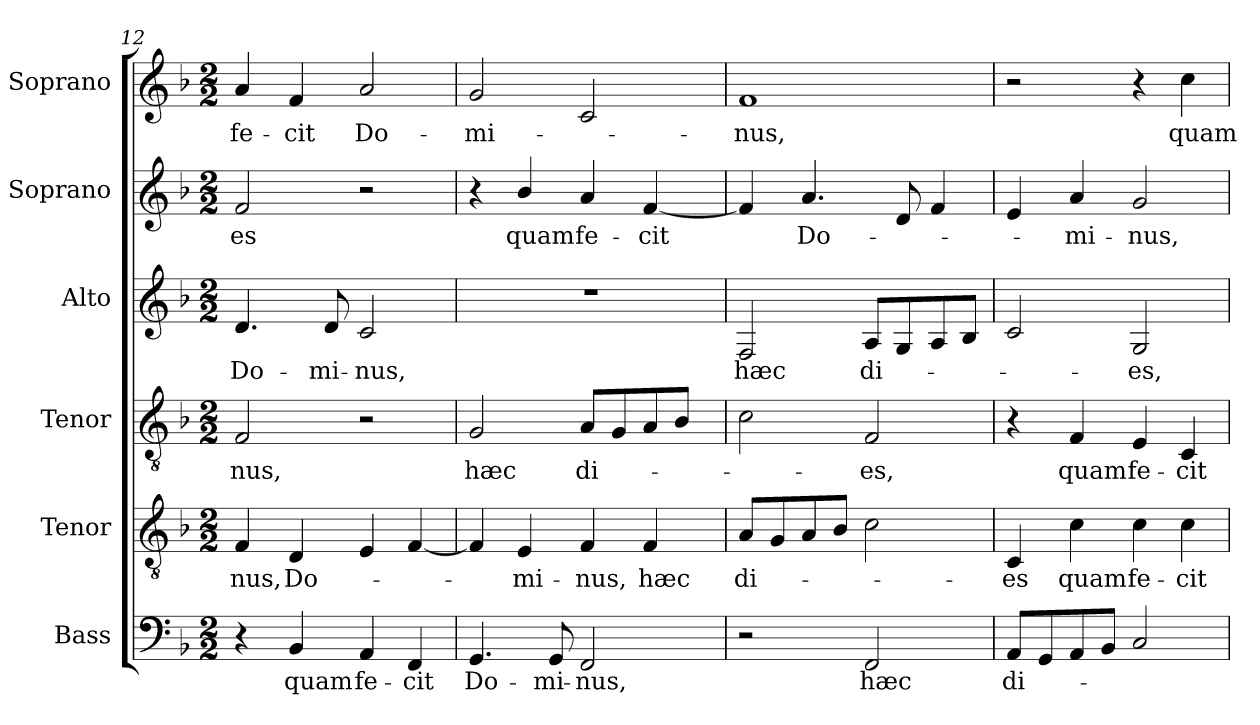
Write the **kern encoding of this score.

**kern	**text	**kern	**text	**kern	**text	**kern	**text	**kern	**text	**kern	**text
*part6	*part6	*part5	*part5	*part4	*part4	*part3	*part3	*part2	*part2	*part1	*part1
*staff6	*staff6	*staff5	*staff5	*staff4	*staff4	*staff3	*staff3	*staff2	*staff2	*staff1	*staff1
*I"Bass	*	*I"Tenor	*	*I"Tenor	*	*I"Alto	*	*I"Soprano	*	*I"Soprano	*
*I'B.	*	*I'T.	*	*I'T.	*	*I'A.	*	*I'S.	*	*I'S.	*
*clefF4	*	*clefGv2	*	*clefGv2	*	*clefG2	*	*clefG2	*	*clefG2	*
*	*	*ITrd7c12	*	*ITrd7c12	*	*	*	*	*	*	*
*k[b-]	*	*k[b-]	*	*k[b-]	*	*k[b-]	*	*k[b-]	*	*k[b-]	*
*F:	*	*F:	*	*F:	*	*F:	*	*F:	*	*F:	*
*M2/2	*	*M2/2	*	*M2/2	*	*M2/2	*	*M2/2	*	*M2/2	*
=12	=12	=12	=12	=12	=12	=12	=12	=12	=12	=12	=12
!	!	!	!LO:LY:b:color=#000000	!	!	!	!	!	!	!	!
!	!	!	!	!	!LO:LY:b:color=#000000	!	!	!	!	!	!
!	!	!	!	!	!	!	!LO:LY:b:color=#000000	!	!	!	!
!	!	!	!	!	!	!	!	!	!LO:LY:b:color=#000000	!	!
!	!	!	!	!	!	!	!	!	!	!	!LO:LY:b:color=#000000
4r	.	4FFi/	-nus,	2FFi/	-nus,	4.di/	Do-	2fi/	-es	4ai/	fe-
!	!LO:LY:b:color=#000000	!	!	!	!	!	!	!	!	!	!
!	!	!	!LO:LY:b:color=#000000	!	!	!	!	!	!	!	!
!	!	!	!	!	!	!	!	!	!	!	!LO:LY:b:color=#000000
4BB-i/	quam	4DDi/	Do-	.	.	.	.	.	.	4fi/	-cit
!	!	!	!	!	!	!	!LO:LY:b:color=#000000	!	!	!	!
.	.	.	.	.	.	8di/	-mi-	.	.	.	.
!	!LO:LY:b:color=#000000	!	!	!	!	!	!	!	!	!	!
!	!	!	!	!	!	!	!LO:LY:b:color=#000000	!	!	!	!
!	!	!	!	!	!	!	!	!	!	!	!LO:LY:b:color=#000000
4AAi/	fe-	4EEi/	.	2r	.	2ci/	-nus,	2r	.	2ai/	Do-
!	!LO:LY:b:color=#000000	!	!	!	!	!	!	!	!	!	!
4FFi/	-cit	[4FFi/	.	.	.	.	.	.	.	.	.
=13	=13	=13	=13	=13	=13	=13	=13	=13	=13	=13	=13
!	!LO:LY:b:color=#000000	!	!	!	!	!	!	!	!	!	!
!	!	!	!	!	!LO:LY:b:color=#000000	!	!	!	!	!	!
!	!	!	!	!	!	!	!	!	!	!	!LO:LY:b:color=#000000
4.GGi/	Do-	4FFi/]	.	2GGi/	hæc	1r	.	4r	.	2gi/	-mi-
!	!	!	!LO:LY:b:color=#000000	!	!	!	!	!	!	!	!
!	!	!	!	!	!	!	!	!	!LO:LY:b:color=#000000	!	!
.	.	4EEi/	-mi-	.	.	.	.	4b-i/	quam	.	.
!	!LO:LY:b:color=#000000	!	!	!	!	!	!	!	!	!	!
8GGi/	-mi-	.	.	.	.	.	.	.	.	.	.
!	!LO:LY:b:color=#000000	!	!	!	!	!	!	!	!	!	!
!	!	!	!LO:LY:b:color=#000000	!	!	!	!	!	!	!	!
!	!	!	!	!	!LO:LY:b:color=#000000	!	!	!	!	!	!
!	!	!	!	!	!	!	!	!	!LO:LY:b:color=#000000	!	!
2FFi/	-nus,	4FFi/	-nus,	8AAi/L	di-	.	.	4ai/	fe-	2ci/	.
.	.	.	.	8GGi/	.	.	.	.	.	.	.
!	!	!	!LO:LY:b:color=#000000	!	!	!	!	!	!	!	!
!	!	!	!	!	!	!	!	!	!LO:LY:b:color=#000000	!	!
.	.	4FFi/	hæc	8AAi/	.	.	.	[4fi/	-cit	.	.
.	.	.	.	8BB-i/J	.	.	.	.	.	.	.
=14	=14	=14	=14	=14	=14	=14	=14	=14	=14	=14	=14
!	!	!	!LO:LY:b:color=#000000	!	!	!	!	!	!	!	!
!	!	!	!	!	!	!	!LO:LY:b:color=#000000	!	!	!	!
!	!	!	!	!	!	!	!	!	!	!	!LO:LY:b:color=#000000
2r	.	8AAi/L	di-	2Ci\	.	2Fi/	hæc	4fi/]	.	1fi	-nus,
.	.	8GGi/	.	.	.	.	.	.	.	.	.
!	!	!	!	!	!	!	!	!	!LO:LY:b:color=#000000	!	!
.	.	8AAi/	.	.	.	.	.	4.ai/	Do-	.	.
.	.	8BB-i/J	.	.	.	.	.	.	.	.	.
!	!LO:LY:b:color=#000000	!	!	!	!	!	!	!	!	!	!
!	!	!	!	!	!LO:LY:b:color=#000000	!	!	!	!	!	!
!	!	!	!	!	!	!	!LO:LY:b:color=#000000	!	!	!	!
2FFi/	hæc	2Ci\	.	2FFi/	-es,	8Ai/L	di-	.	.	.	.
.	.	.	.	.	.	8Gi/	.	8di/	.	.	.
.	.	.	.	.	.	8Ai/	.	4fi/	.	.	.
.	.	.	.	.	.	8B-i/J	.	.	.	.	.
=15	=15	=15	=15	=15	=15	=15	=15	=15	=15	=15	=15
!	!LO:LY:b:color=#000000	!	!	!	!	!	!	!	!	!	!
!	!	!	!LO:LY:b:color=#000000	!	!	!	!	!	!	!	!
8AAi/L	di-	4CCi/	-es	4r	.	2ci/	.	4ei/	.	2r	.
8GGi/	.	.	.	.	.	.	.	.	.	.	.
!	!	!	!LO:LY:b:color=#000000	!	!	!	!	!	!	!	!
!	!	!	!	!	!LO:LY:b:color=#000000	!	!	!	!	!	!
!	!	!	!	!	!	!	!	!	!LO:LY:b:color=#000000	!	!
8AAi/	.	4Ci\	quam	4FFi/	quam	.	.	4ai/	-mi-	.	.
8BB-i/J	.	.	.	.	.	.	.	.	.	.	.
!	!	!	!LO:LY:b:color=#000000	!	!	!	!	!	!	!	!
!	!	!	!	!	!LO:LY:b:color=#000000	!	!	!	!	!	!
!	!	!	!	!	!	!	!LO:LY:b:color=#000000	!	!	!	!
!	!	!	!	!	!	!	!	!	!LO:LY:b:color=#000000	!	!
2Ci/	.	4Ci\	fe-	4EEi/	fe-	2Gi/	-es,	2gi/	-nus,	4r	.
!	!	!	!LO:LY:b:color=#000000	!	!	!	!	!	!	!	!
!	!	!	!	!	!LO:LY:b:color=#000000	!	!	!	!	!	!
!	!	!	!	!	!	!	!	!	!	!	!LO:LY:b:color=#000000
.	.	4Ci\	-cit	4CCi/	-cit	.	.	.	.	4cci\	quam
=	=	=	=	=	=	=	=	=	=	=	=
*-	*-	*-	*-	*-	*-	*-	*-	*-	*-	*-	*-
